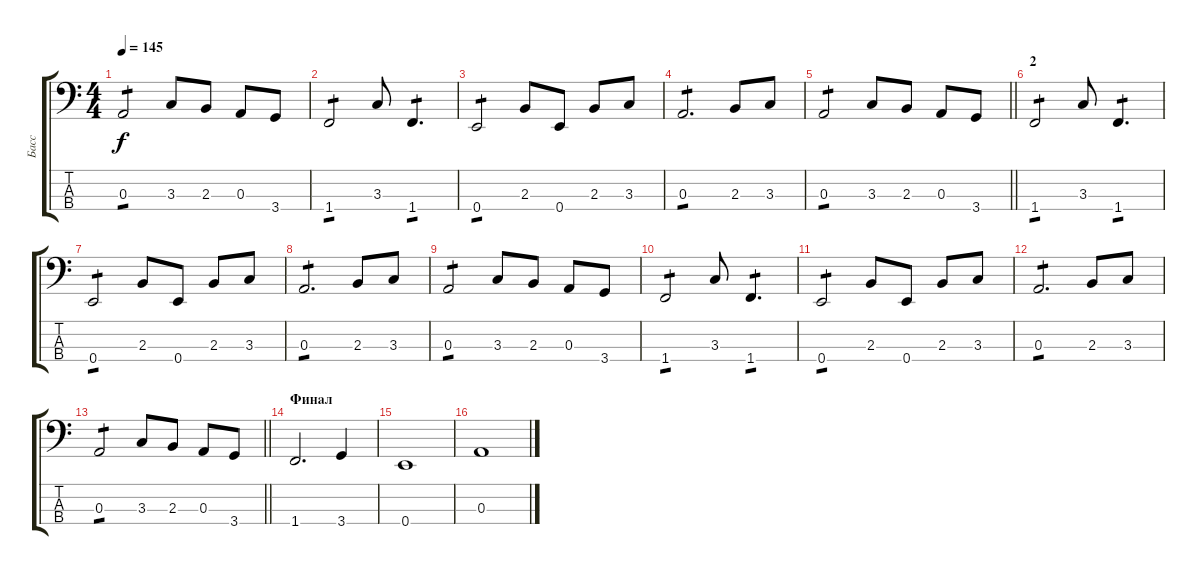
\track ("Басс" "Басс") {instrument electricbassfinger}
\staff {score tabs}
\tuning (G2 D2 A1 E1) {hide}
\ts (4 4)
\tempo 145
\clef f4
\ks c
0.3.2{tp 1 dy f} 3.3.8 2.3.8 0.3.8 3.4.8 |
1.4.2{tp 1} 3.3.8 1.4.4{d tp 1} |
0.4.2{tp 1} 2.3.8 0.4.8 2.3.8 3.3.8 |
0.3.2{d tp 1} 2.3.8 3.3.8 |
\barLineRight lightlight
0.3.2{tp 1} 3.3.8 2.3.8 0.3.8 3.4.8 |
\section ("" "2")
1.4.2{tp 1} 3.3.8 1.4.4{d tp 1} |
0.4.2{tp 1} 2.3.8 0.4.8 2.3.8 3.3.8 |
0.3.2{d tp 1} 2.3.8 3.3.8 |
0.3.2{tp 1} 3.3.8 2.3.8 0.3.8 3.4.8 |
1.4.2{tp 1} 3.3.8 1.4.4{d tp 1} |
0.4.2{tp 1} 2.3.8 0.4.8 2.3.8 3.3.8 |
0.3.2{d tp 1} 2.3.8 3.3.8 |
\barLineRight lightlight
0.3.2{tp 1} 3.3.8 2.3.8 0.3.8 3.4.8 |
\section ("" "Финал")
1.4.2{d} 3.4.4 |
0.4.1 |
0.3.1
